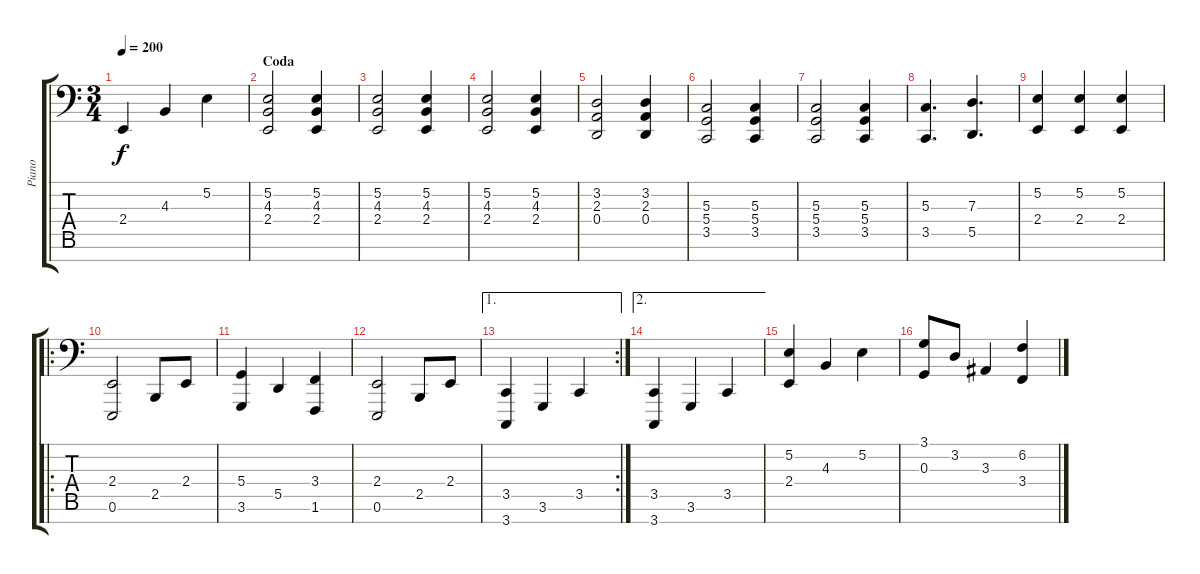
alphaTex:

\track ("Piano" "Piano") {instrument acousticgrandpiano}
\staff {score tabs}
\tuning (E3 B2 G2 D2 A1 E1 A0) {hide}
\ts (3 4)
\tempo 200
\clef f4
\ks c
2.4.4{dy f} 4.3.4 5.2.4 |
\section ("" "Coda")
(5.2 4.3 2.4).2 (5.2 4.3 2.4).4 |
(5.2 4.3 2.4).2 (5.2 4.3 2.4).4 |
(5.2 4.3 2.4).2 (5.2 4.3 2.4).4 |
(3.2 2.3 0.4).2 (3.2 2.3 0.4).4 |
(5.3 5.4 3.5).2 (5.3 5.4 3.5).4 |
(5.3 5.4 3.5).2 (5.3 5.4 3.5).4 |
(5.3 3.5).4{d} (7.3 5.5).4{d} |
(5.2 2.4).4 (5.2 2.4).4 (5.2 2.4).4 |
\ro
(2.4 0.6).2 2.5.8 2.4.8 |
(5.4 3.6).4 5.5.4 (3.4 1.6).4 |
(2.4 0.6).2 2.5.8 2.4.8 |
\ae 1
\rc 2
(3.5 3.7).4 3.6.4 3.5.4 |
\ae 2
(3.5 3.7).4 3.6.4 3.5.4 |
(5.2 2.4).4 4.3.4 5.2.4 |
(3.1 0.3).8 3.2.8 3.3.4 (6.2 3.4).4
